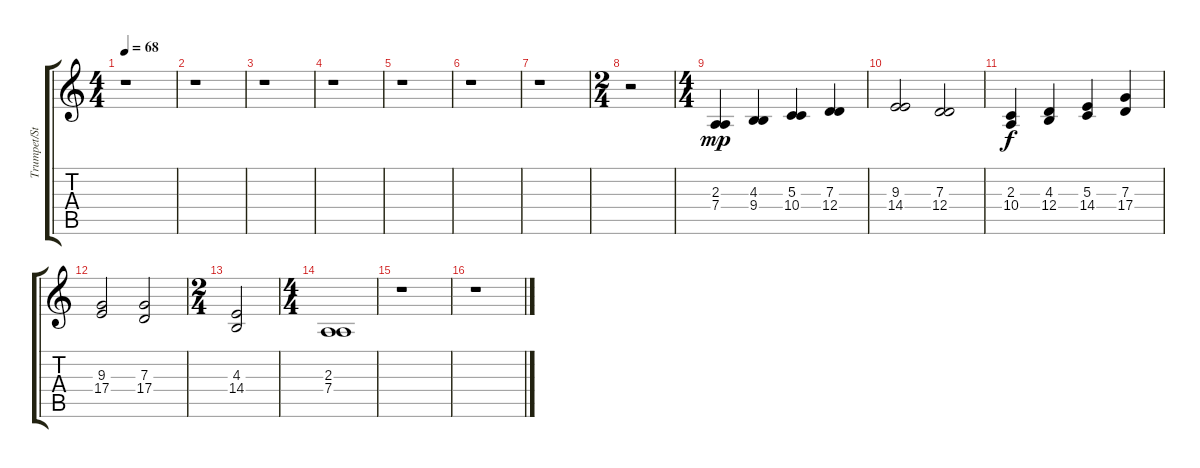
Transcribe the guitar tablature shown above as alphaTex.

\track ("Trumpet/Strings/Violin" "Trumpet/St") {instrument stringensemble1}
\staff {score tabs}
\tuning (E4 B3 G3 D3 A2 E2) {hide}
\ts (4 4)
\tempo 68
\clef g2
\ks c
r.1{dy f} |
r.1 |
r.1 |
r.1 |
r.1 |
r.1 |
r.1 |
\ts (2 4)
r.2{volume 11 balance 8} |
\ts (4 4)
(2.3 7.4).4{dy mp volume 13} (4.3 9.4).4 (5.3 10.4).4 (7.3 12.4).4 |
(9.3 14.4).2 (7.3 12.4).2 |
(2.3 10.4).4{dy f} (4.3 12.4).4 (5.3 14.4).4 (7.3 17.4).4 |
(9.3 17.4).2 (7.3 17.4).2 |
\ts (2 4)
(4.3 14.4).2 |
\ts (4 4)
(2.3 7.4).1{volume 0} |
r.1 |
r.1
